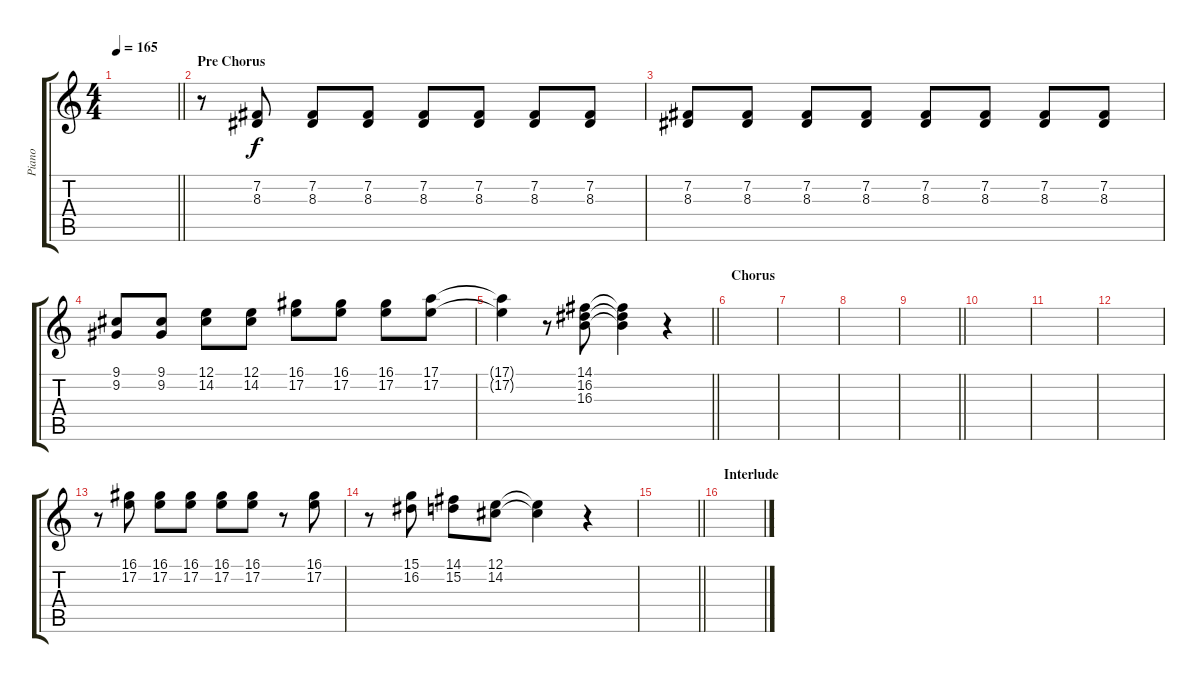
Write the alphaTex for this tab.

\track ("Piano" "Piano") {instrument acousticgrandpiano}
\staff {score tabs}
\tuning (E4 B3 G3 D3 A2 E2) {hide}
\ts (4 4)
\tempo 165
\clef g2
\barLineRight lightlight
\ks c
|
\section ("" "Pre Chorus")
r.8 (7.2 8.3).8 (7.2 8.3).8 (7.2 8.3).8 (7.2 8.3).8 (7.2 8.3).8 (7.2 8.3).8 (7.2 8.3).8 |
(7.2 8.3).8 (7.2 8.3).8 (7.2 8.3).8 (7.2 8.3).8 (7.2 8.3).8 (7.2 8.3).8 (7.2 8.3).8 (7.2 8.3).8 |
(9.1 9.2).8 (9.1 9.2).8 (12.1 14.2).8 (12.1 14.2).8 (16.1 17.2).8 (16.1 17.2).8 (16.1 17.2).8 (17.1 17.2).8 |
\barLineRight lightlight
(17.1{t} 17.2{t}).4 r.8 (14.1 16.2 16.3).8 (14.1{t} 16.2{t} 16.3{t}).4 r.4 |
\section ("" "Chorus")
|
|
|
\barLineRight lightlight
|
|
|
|
r.8 (16.1 17.2).8 (16.1 17.2).8 (16.1 17.2).8 (16.1 17.2).8 (16.1 17.2).8 r.8 (16.1 17.2).8 |
r.8 (15.1 16.2).8 (14.1 15.2).8 (12.1 14.2).8 (12.1{t} 14.2{t}).4 r.4 |
\barLineRight lightlight
|
\section ("" "Interlude")
